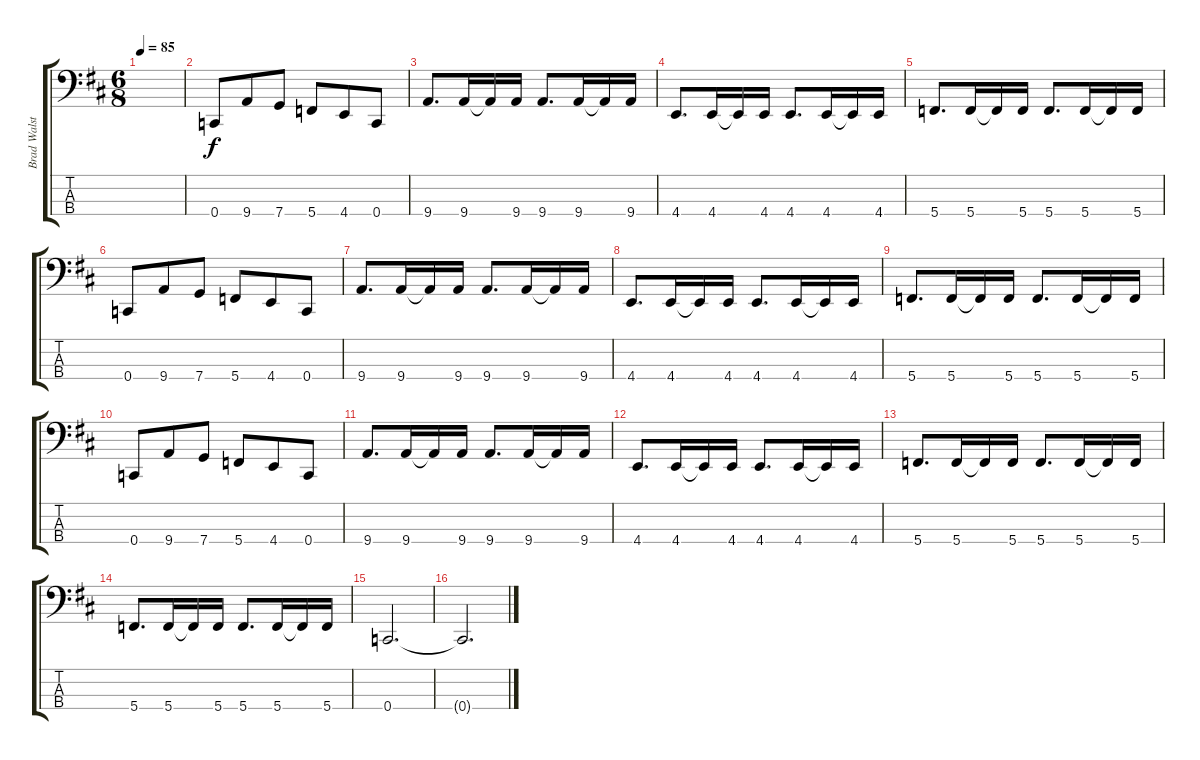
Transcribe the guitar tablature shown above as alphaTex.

\track ("Brad Walst" "Brad Walst") {instrument electricbassfinger}
\staff {score tabs}
\tuning (F2 C2 G1 C1) {hide}
\ts (6 8)
\tempo 85
\clef f4
\ks d
|
0.4.8 9.4.8 7.4.8 5.4.8 4.4.8 0.4.8 |
9.4.8{d} 9.4.16 9.4{t}.16 9.4.16 9.4.8{d} 9.4.16 9.4{t}.16 9.4.16 |
4.4.8{d} 4.4.16 4.4{t}.16 4.4.16 4.4.8{d} 4.4.16 4.4{t}.16 4.4.16 |
5.4.8{d} 5.4.16 5.4{t}.16 5.4.16 5.4.8{d} 5.4.16 5.4{t}.16 5.4.16 |
0.4.8 9.4.8 7.4.8 5.4.8 4.4.8 0.4.8 |
9.4.8{d} 9.4.16 9.4{t}.16 9.4.16 9.4.8{d} 9.4.16 9.4{t}.16 9.4.16 |
4.4.8{d} 4.4.16 4.4{t}.16 4.4.16 4.4.8{d} 4.4.16 4.4{t}.16 4.4.16 |
5.4.8{d} 5.4.16 5.4{t}.16 5.4.16 5.4.8{d} 5.4.16 5.4{t}.16 5.4.16 |
0.4.8 9.4.8 7.4.8 5.4.8 4.4.8 0.4.8 |
9.4.8{d} 9.4.16 9.4{t}.16 9.4.16 9.4.8{d} 9.4.16 9.4{t}.16 9.4.16 |
4.4.8{d} 4.4.16 4.4{t}.16 4.4.16 4.4.8{d} 4.4.16 4.4{t}.16 4.4.16 |
5.4.8{d} 5.4.16 5.4{t}.16 5.4.16 5.4.8{d} 5.4.16 5.4{t}.16 5.4.16 |
5.4.8{d} 5.4.16 5.4{t}.16 5.4.16 5.4.8{d} 5.4.16 5.4{t}.16 5.4.16 |
0.4.2{d} |
0.4{t}.2{d}
